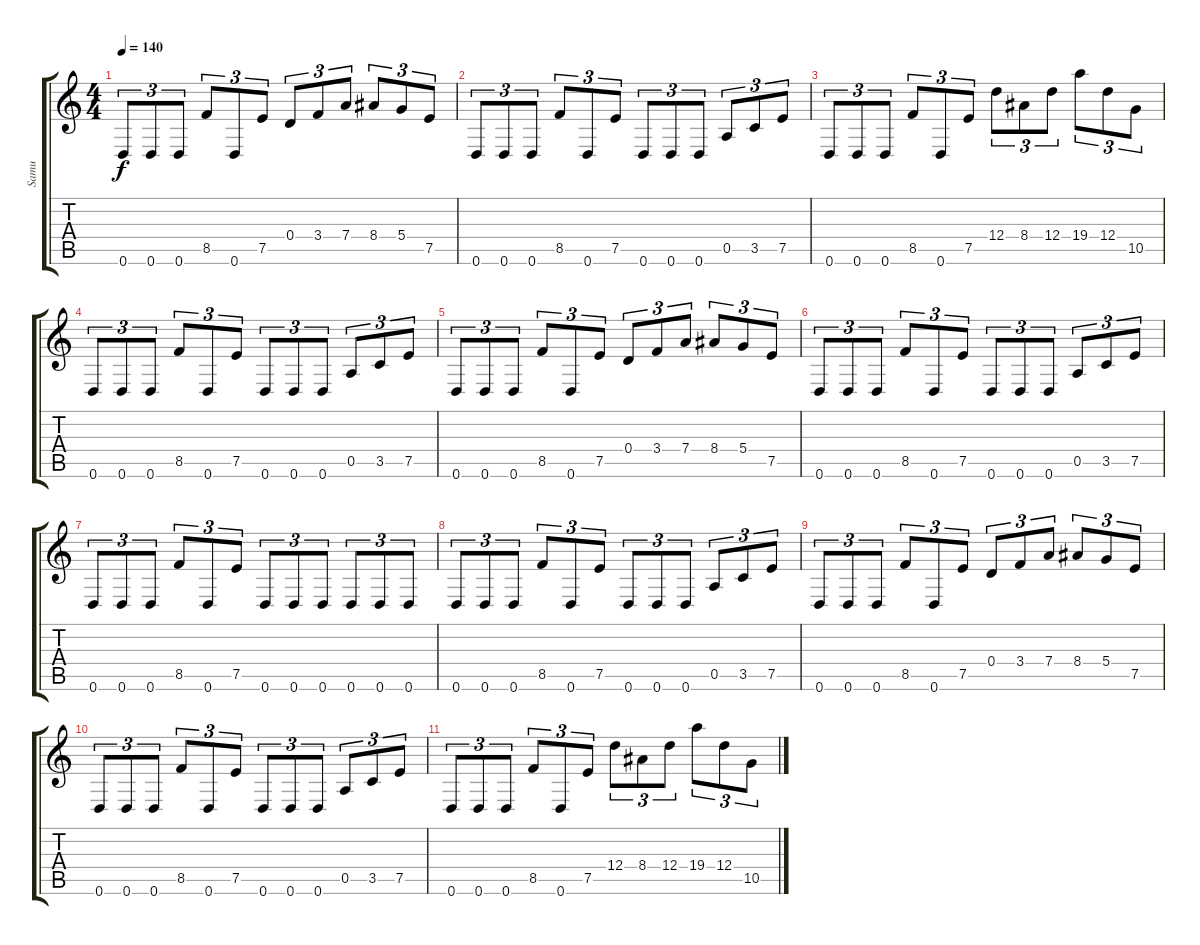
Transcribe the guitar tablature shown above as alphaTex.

\track ("Samu" "Samu") {instrument distortionguitar}
\staff {score tabs}
\tuning (E4 A3 G3 D3 A2 D2) {hide}
\ts (4 4)
\tempo 140
\clef g2
\ks c
0.6.8{tu (3 2) dy f} 0.6.8{tu (3 2)} 0.6.8{tu (3 2)} 8.5.8{tu (3 2)} 0.6.8{tu (3 2)} 7.5.8{tu (3 2)} 0.4.8{tu (3 2)} 3.4.8{tu (3 2)} 7.4.8{tu (3 2)} 8.4.8{tu (3 2)} 5.4.8{tu (3 2)} 7.5.8{tu (3 2)} |
0.6.8{tu (3 2)} 0.6.8{tu (3 2)} 0.6.8{tu (3 2)} 8.5.8{tu (3 2)} 0.6.8{tu (3 2)} 7.5.8{tu (3 2)} 0.6.8{tu (3 2)} 0.6.8{tu (3 2)} 0.6.8{tu (3 2)} 0.5.8{tu (3 2)} 3.5.8{tu (3 2)} 7.5.8{tu (3 2)} |
0.6.8{tu (3 2)} 0.6.8{tu (3 2)} 0.6.8{tu (3 2)} 8.5.8{tu (3 2)} 0.6.8{tu (3 2)} 7.5.8{tu (3 2)} 12.4.8{tu (3 2)} 8.4.8{tu (3 2)} 12.4.8{tu (3 2)} 19.4.8{tu (3 2)} 12.4.8{tu (3 2)} 10.5.8{tu (3 2)} |
0.6.8{tu (3 2)} 0.6.8{tu (3 2)} 0.6.8{tu (3 2)} 8.5.8{tu (3 2)} 0.6.8{tu (3 2)} 7.5.8{tu (3 2)} 0.6.8{tu (3 2)} 0.6.8{tu (3 2)} 0.6.8{tu (3 2)} 0.5.8{tu (3 2)} 3.5.8{tu (3 2)} 7.5.8{tu (3 2)} |
0.6.8{tu (3 2)} 0.6.8{tu (3 2)} 0.6.8{tu (3 2)} 8.5.8{tu (3 2)} 0.6.8{tu (3 2)} 7.5.8{tu (3 2)} 0.4.8{tu (3 2)} 3.4.8{tu (3 2)} 7.4.8{tu (3 2)} 8.4.8{tu (3 2)} 5.4.8{tu (3 2)} 7.5.8{tu (3 2)} |
0.6.8{tu (3 2)} 0.6.8{tu (3 2)} 0.6.8{tu (3 2)} 8.5.8{tu (3 2)} 0.6.8{tu (3 2)} 7.5.8{tu (3 2)} 0.6.8{tu (3 2)} 0.6.8{tu (3 2)} 0.6.8{tu (3 2)} 0.5.8{tu (3 2)} 3.5.8{tu (3 2)} 7.5.8{tu (3 2)} |
0.6.8{tu (3 2)} 0.6.8{tu (3 2)} 0.6.8{tu (3 2)} 8.5.8{tu (3 2)} 0.6.8{tu (3 2)} 7.5.8{tu (3 2)} 0.6.8{tu (3 2)} 0.6.8{tu (3 2)} 0.6.8{tu (3 2)} 0.6.8{tu (3 2)} 0.6.8{tu (3 2)} 0.6.8{tu (3 2)} |
0.6.8{tu (3 2)} 0.6.8{tu (3 2)} 0.6.8{tu (3 2)} 8.5.8{tu (3 2)} 0.6.8{tu (3 2)} 7.5.8{tu (3 2)} 0.6.8{tu (3 2)} 0.6.8{tu (3 2)} 0.6.8{tu (3 2)} 0.5.8{tu (3 2)} 3.5.8{tu (3 2)} 7.5.8{tu (3 2)} |
0.6.8{tu (3 2)} 0.6.8{tu (3 2)} 0.6.8{tu (3 2)} 8.5.8{tu (3 2)} 0.6.8{tu (3 2)} 7.5.8{tu (3 2)} 0.4.8{tu (3 2)} 3.4.8{tu (3 2)} 7.4.8{tu (3 2)} 8.4.8{tu (3 2)} 5.4.8{tu (3 2)} 7.5.8{tu (3 2)} |
0.6.8{tu (3 2)} 0.6.8{tu (3 2)} 0.6.8{tu (3 2)} 8.5.8{tu (3 2)} 0.6.8{tu (3 2)} 7.5.8{tu (3 2)} 0.6.8{tu (3 2)} 0.6.8{tu (3 2)} 0.6.8{tu (3 2)} 0.5.8{tu (3 2)} 3.5.8{tu (3 2)} 7.5.8{tu (3 2)} |
0.6.8{tu (3 2)} 0.6.8{tu (3 2)} 0.6.8{tu (3 2)} 8.5.8{tu (3 2)} 0.6.8{tu (3 2)} 7.5.8{tu (3 2)} 12.4.8{tu (3 2)} 8.4.8{tu (3 2)} 12.4.8{tu (3 2)} 19.4.8{tu (3 2)} 12.4.8{tu (3 2)} 10.5.8{tu (3 2)}
